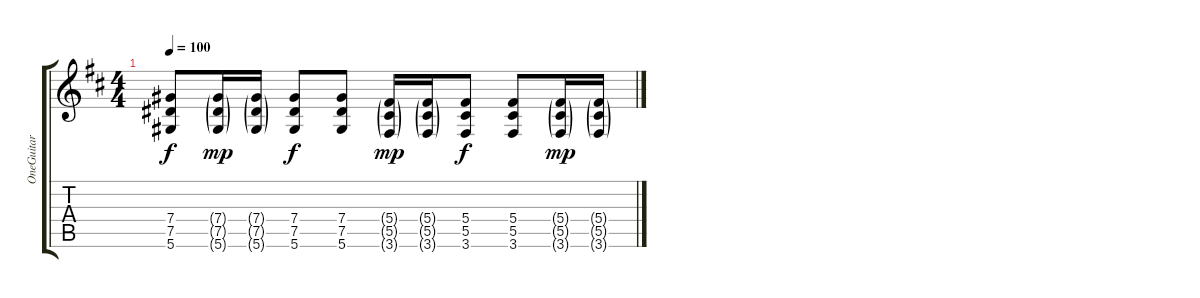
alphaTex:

\track ("OneGuitar" "OneGuitar") {mute instrument acousticguitarsteel}
\staff {score tabs}
\tuning (Eb4 Bb3 Gb3 Db3 Ab2 Eb2) {hide}
\ts (4 4)
\tempo 100
\clef g2
\ks d
(7.4 7.5 5.6).8{dy f} (7.4{g} 7.5{g} 5.6{g}).16{dy mp} (7.4{g} 7.5{g} 5.6{g}).16 (7.4 7.5 5.6).8{dy f} (7.4 7.5 5.6).8 (5.4{g} 5.5{g} 3.6{g}).16{dy mp} (5.4{g} 5.5{g} 3.6{g}).16 (5.4 5.5 3.6).8{dy f} (5.4 5.5 3.6).8 (5.4{g} 5.5{g} 3.6{g}).16{dy mp} (5.4{g} 5.5{g} 3.6{g}).16
